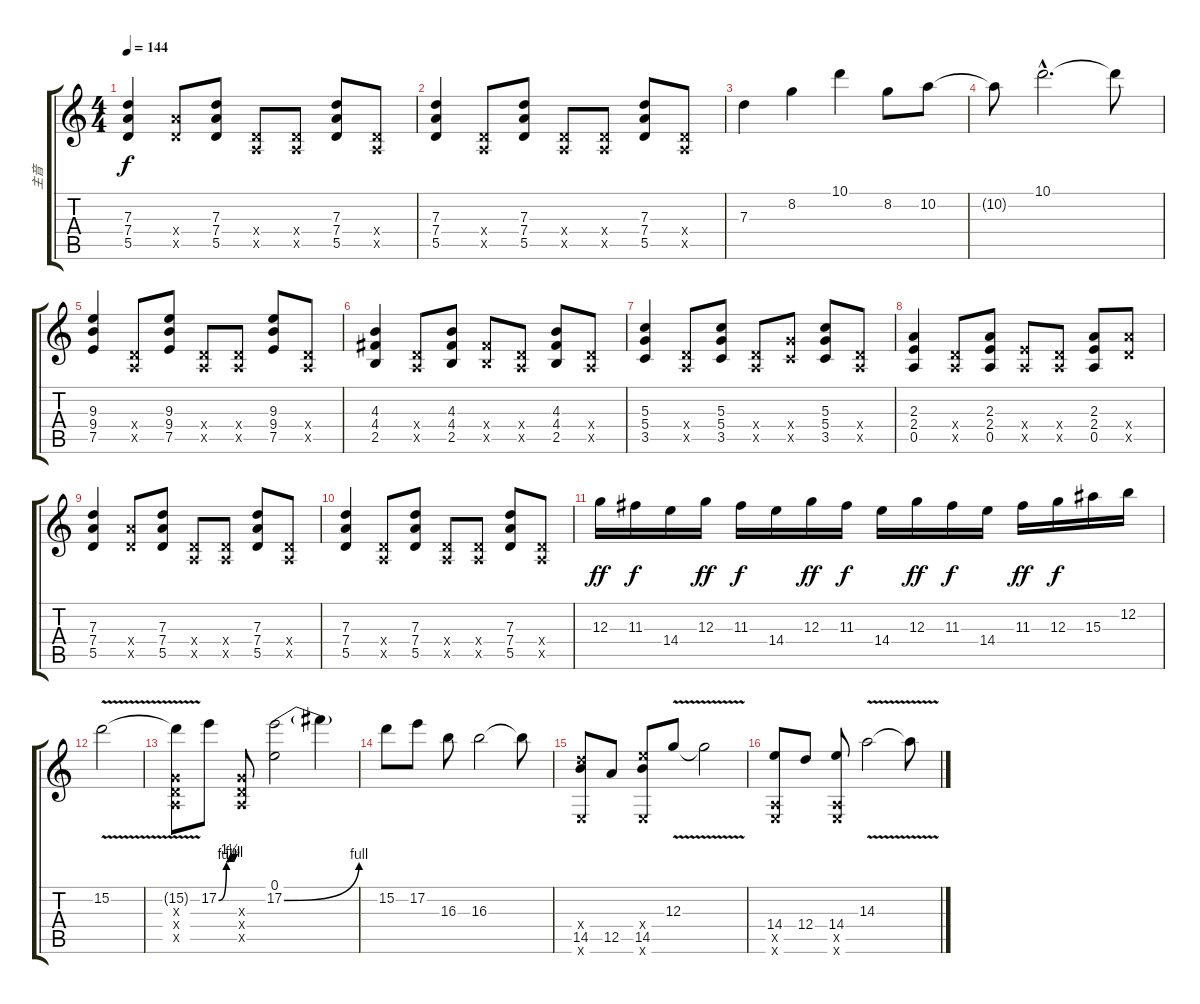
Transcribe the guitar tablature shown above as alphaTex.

\track ("主音" "主音") {instrument distortionguitar}
\staff {score tabs}
\tuning (E4 B3 G3 D3 A2 E2) {hide}
\ts (4 4)
\tempo 144
\clef g2
\ks c
(7.3 7.4 5.5).4{dy f} (7.4{x} 5.5{x}).8 (7.3 7.4 5.5).8 (0.4{x} 0.5{x}).8 (0.4{x} 0.5{x}).8 (7.3 7.4 5.5).8 (0.4{x} 0.5{x}).8 |
(7.3 7.4 5.5).4 (0.4{x} 0.5{x}).8 (7.3 7.4 5.5).8 (0.4{x} 0.5{x}).8 (0.4{x} 0.5{x}).8 (7.3 7.4 5.5).8 (0.4{x} 0.5{x}).8 |
7.3.4 8.2.4 10.1.4 8.2.8 10.2.8 |
10.2{t}.8 10.1{hac}.2{d} 10.1{t}.8 |
(9.3 9.4 7.5).4 (0.4{x} 0.5{x}).8 (9.3 9.4 7.5).8 (0.4{x} 0.5{x}).8 (0.4{x} 0.5{x}).8 (9.3 9.4 7.5).8 (0.4{x} 0.5{x}).8 |
(4.3 4.4 2.5).4 (0.4{x} 0.5{x}).8 (4.3 4.4 2.5).8 (4.4{x} 2.5{x}).8 (0.4{x} 0.5{x}).8 (4.3 4.4 2.5).8 (0.4{x} 0.5{x}).8 |
(5.3 5.4 3.5).4 (0.4{x} 0.5{x}).8 (5.3 5.4 3.5).8 (0.4{x} 0.5{x}).8 (5.4{x} 3.5{x}).8 (5.3 5.4 3.5).8 (0.4{x} 0.5{x}).8 |
(2.3 2.4 0.5).4 (0.4{x} 0.5{x}).8 (2.3 2.4 0.5).8 (2.4{x} 0.5{x}).8 (0.4{x} 0.5{x}).8 (2.3 2.4 0.5).8 (7.4{x} 5.5{x}).8 |
(7.3 7.4 5.5).4 (7.4{x} 5.5{x}).8 (7.3 7.4 5.5).8 (0.4{x} 0.5{x}).8 (0.4{x} 0.5{x}).8 (7.3 7.4 5.5).8 (0.4{x} 0.5{x}).8 |
(7.3 7.4 5.5).4 (0.4{x} 0.5{x}).8 (7.3 7.4 5.5).8 (0.4{x} 0.5{x}).8 (0.4{x} 0.5{x}).8 (7.3 7.4 5.5).8 (0.4{x} 0.5{x}).8 |
12.3.16{dy ff} 11.3.16{dy f} 14.4.16 12.3.16{dy ff} 11.3.16{dy f} 14.4.16 12.3.16{dy ff} 11.3.16{dy f} 14.4.16 12.3.16{dy ff} 11.3.16{dy f} 14.4.16 11.3.16{dy ff} 12.3.16{dy f} 15.3.16 12.2.16 |
15.2{v}.2 |
(15.2{t} 0.3{x} 0.4{x} 0.5{x}).8 17.2{be (custom 0 0 30 4 45 5 60 4)}.8 (0.3{x} 0.4{x} 0.5{x}).8 (0.1 17.2{be (bend 0 0 60 4)}).2 17.2{t}.4 |
15.2.8 17.2.8 16.3.8 16.3.2 16.3{t}.8 |
(12.4{x} 14.5 0.6{x}).8 12.5.8 (14.4{x} 14.5 0.6{x}).8 12.3{v}.8 12.3{t}.2 |
(14.4 0.5{x} 0.6{x}).8 12.4.8 (14.4 0.5{x} 0.6{x}).8 14.3{v}.2 14.3{t}.8
